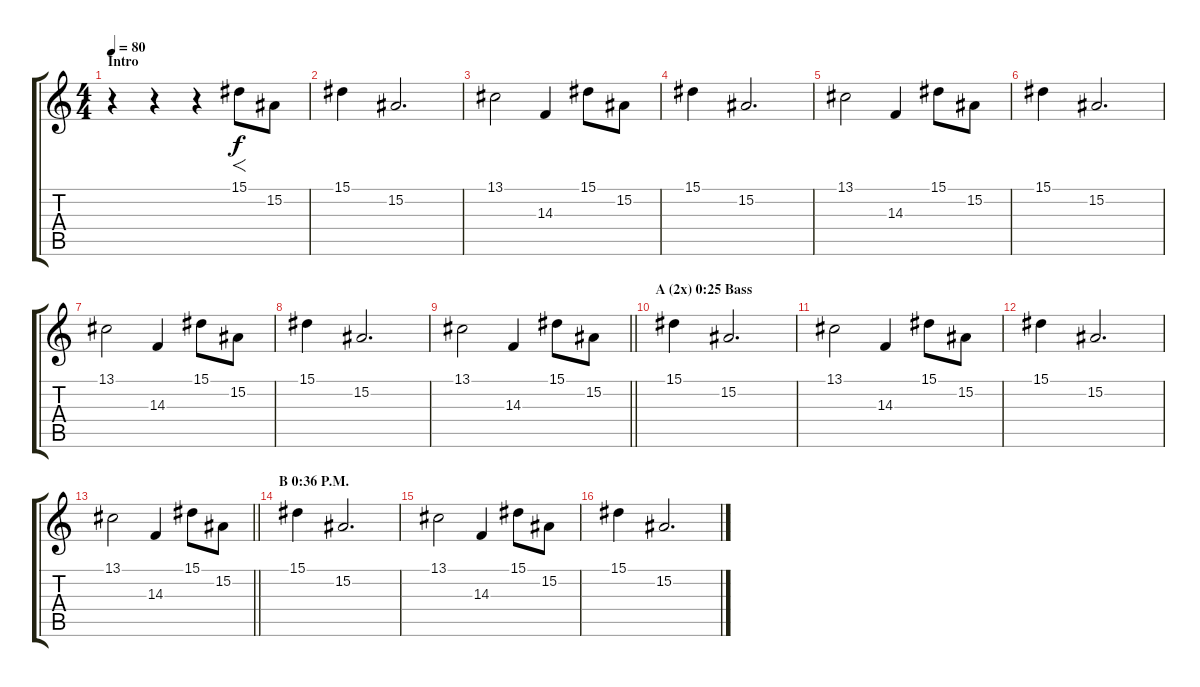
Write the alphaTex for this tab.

\track "" {instrument synthstrings1}
\staff {score tabs}
\tuning (C4 G3 Eb3 Bb2 F2 C2) {hide}
\ts (4 4)
\section ("" "Intro")
\tempo 80
\clef g2
\ks c
r.4{dy f instrument synthstrings1} r.4 r.4 15.1.8{f} 15.2.8 |
15.1.4 15.2.2{d} |
13.1.2 14.3.4 15.1.8 15.2.8 |
15.1.4 15.2.2{d} |
13.1.2 14.3.4 15.1.8 15.2.8 |
15.1.4 15.2.2{d} |
13.1.2 14.3.4 15.1.8 15.2.8 |
15.1.4 15.2.2{d} |
\barLineRight lightlight
13.1.2 14.3.4 15.1.8 15.2.8 |
\section ("" "A (2x) 0:25 Bass")
15.1.4 15.2.2{d} |
13.1.2 14.3.4 15.1.8 15.2.8 |
15.1.4 15.2.2{d} |
\barLineRight lightlight
13.1.2 14.3.4 15.1.8{volume 6} 15.2.8 |
\section ("" "B 0:36 P.M.")
15.1.4 15.2.2{d} |
13.1.2 14.3.4 15.1.8 15.2.8 |
15.1.4 15.2.2{d}
